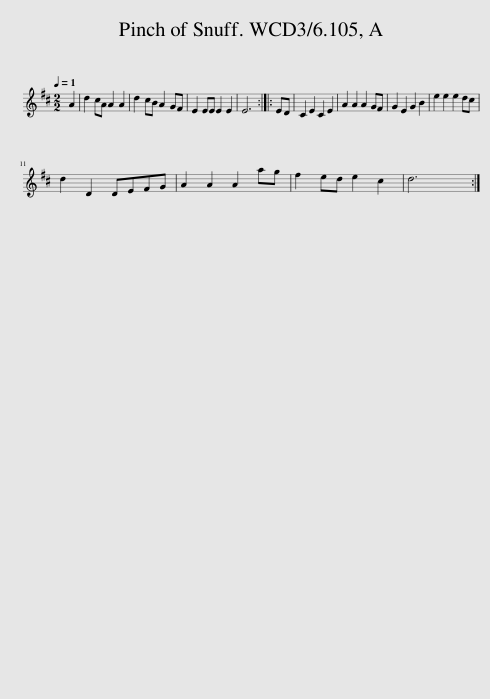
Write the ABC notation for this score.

X:1
L:1/8
Q:1/4=1
M:2/2
I:linebreak $
K:D
V:1 treble
V:1
 A2 | d2 cA A2 A2 | d2 cB A2 GF | E2 EE E2 E2 | E6 :: %5
 ED | C2 E2 C2 E2 | A2 A2 A2 GF | G2 E2 G2 B2 | e2 e2 e2 dc |$ %10
 d2 D2 DEFG | A2 A2 A2 ag | f2 ed e2 c2 | d6 :| %14
